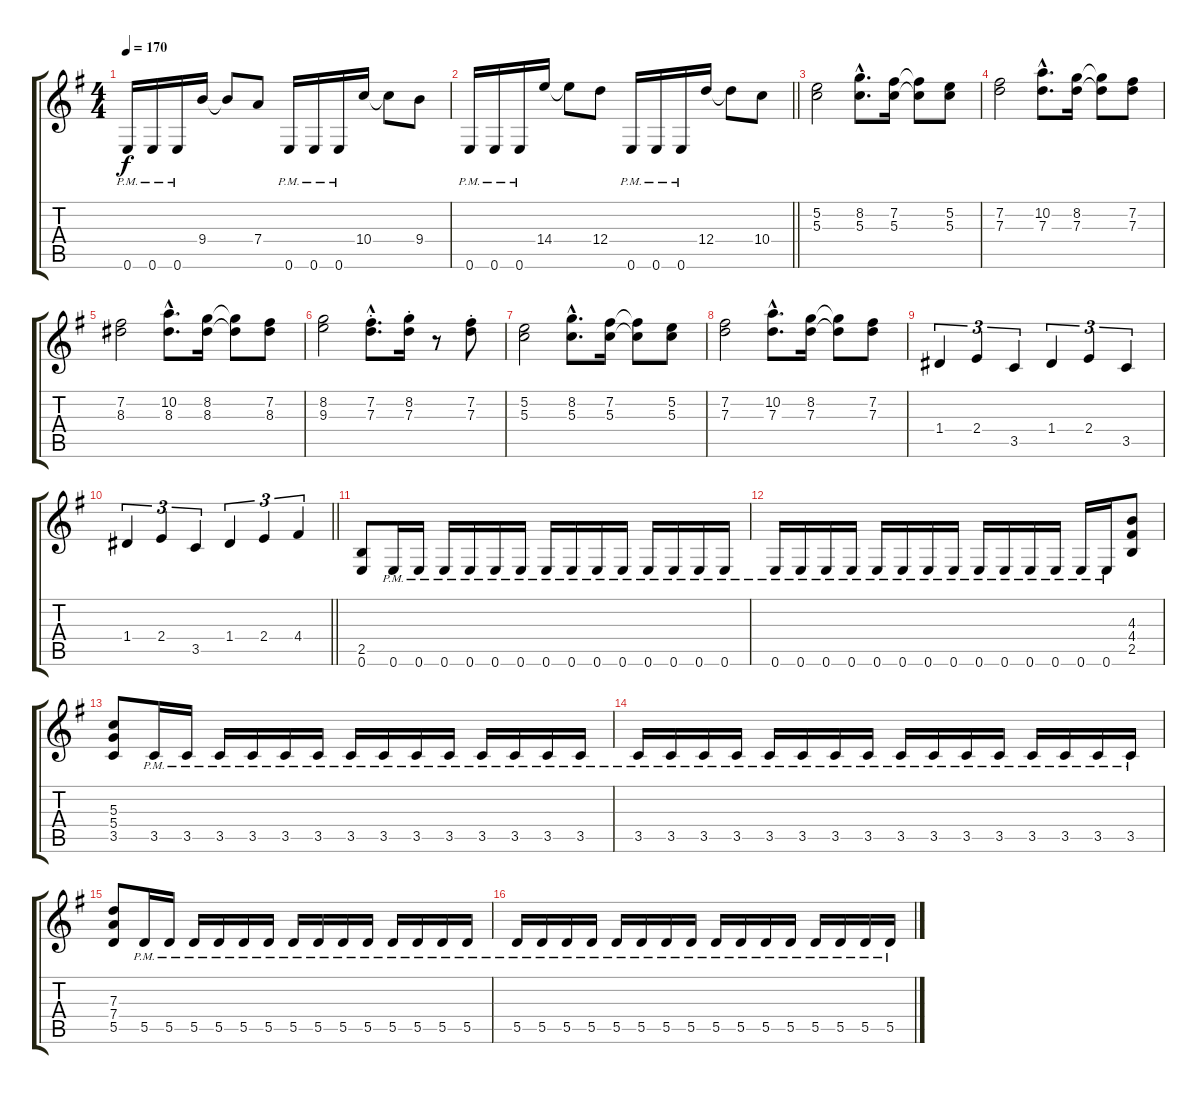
\track "" {instrument distortionguitar}
\staff {score tabs}
\tuning (E4 B3 G3 D3 A2 E2) {hide}
\ts (4 4)
\tempo 170
\clef g2
\ks g
0.6{pm}.16{dy f} 0.6{pm}.16 0.6{pm}.16 9.4.16 9.4{t}.8 7.4.8 0.6{pm}.16 0.6{pm}.16 0.6{pm}.16 10.4.16 10.4{t}.8 9.4.8 |
\barLineRight lightlight
0.6{pm}.16 0.6{pm}.16 0.6{pm}.16 14.4.16 14.4{t}.8 12.4.8 0.6{pm}.16 0.6{pm}.16 0.6{pm}.16 12.4.16 12.4{t}.8 10.4.8 |
(5.2 5.3).2 (8.2{hac} 5.3{hac}).8{d} (7.2 5.3).16 (7.2{t} 5.3{t}).8 (5.2 5.3).8 |
(7.2 7.3).2 (10.2{hac} 7.3{hac}).8{d} (8.2 7.3).16 (8.2{t} 7.3{t}).8 (7.2 7.3).8 |
(7.2 8.3).2 (10.2{hac} 8.3{hac}).8{d} (8.2 8.3).16 (8.2{t} 8.3{t}).8 (7.2 8.3).8 |
(8.2 9.3).2 (7.2{hac st} 7.3{hac st}).8{d} (8.2{st} 7.3{st}).16 r.8 (7.2{st} 7.3{st}).8 |
(5.2 5.3).2 (8.2{hac} 5.3{hac}).8{d} (7.2 5.3).16 (7.2{t} 5.3{t}).8 (5.2 5.3).8 |
(7.2 7.3).2 (10.2{hac} 7.3{hac}).8{d} (8.2 7.3).16 (8.2{t} 7.3{t}).8 (7.2 7.3).8 |
1.4.4{tu (3 2)} 2.4.4{tu (3 2)} 3.5.4{tu (3 2)} 1.4.4{tu (3 2)} 2.4.4{tu (3 2)} 3.5.4{tu (3 2)} |
\barLineRight lightlight
1.4.4{tu (3 2)} 2.4.4{tu (3 2)} 3.5.4{tu (3 2)} 1.4.4{tu (3 2)} 2.4.4{tu (3 2)} 4.4.4{tu (3 2)} |
(2.5 0.6).8 0.6{pm}.16 0.6{pm}.16 0.6{pm}.16 0.6{pm}.16 0.6{pm}.16 0.6{pm}.16 0.6{pm}.16 0.6{pm}.16 0.6{pm}.16 0.6{pm}.16 0.6{pm}.16 0.6{pm}.16 0.6{pm}.16 0.6{pm}.16 |
0.6{pm}.16 0.6{pm}.16 0.6{pm}.16 0.6{pm}.16 0.6{pm}.16 0.6{pm}.16 0.6{pm}.16 0.6{pm}.16 0.6{pm}.16 0.6{pm}.16 0.6{pm}.16 0.6{pm}.16 0.6{pm}.16 0.6{pm}.16 (4.3 4.4 2.5).8 |
(5.3 5.4 3.5).8 3.5{pm}.16 3.5{pm}.16 3.5{pm}.16 3.5{pm}.16 3.5{pm}.16 3.5{pm}.16 3.5{pm}.16 3.5{pm}.16 3.5{pm}.16 3.5{pm}.16 3.5{pm}.16 3.5{pm}.16 3.5{pm}.16 3.5{pm}.16 |
3.5{pm}.16 3.5{pm}.16 3.5{pm}.16 3.5{pm}.16 3.5{pm}.16 3.5{pm}.16 3.5{pm}.16 3.5{pm}.16 3.5{pm}.16 3.5{pm}.16 3.5{pm}.16 3.5{pm}.16 3.5{pm}.16 3.5{pm}.16 3.5{pm}.16 3.5{pm}.16 |
(7.3 7.4 5.5).8 5.5{pm}.16 5.5{pm}.16 5.5{pm}.16 5.5{pm}.16 5.5{pm}.16 5.5{pm}.16 5.5{pm}.16 5.5{pm}.16 5.5{pm}.16 5.5{pm}.16 5.5{pm}.16 5.5{pm}.16 5.5{pm}.16 5.5{pm}.16 |
5.5{pm}.16 5.5{pm}.16 5.5{pm}.16 5.5{pm}.16 5.5{pm}.16 5.5{pm}.16 5.5{pm}.16 5.5{pm}.16 5.5{pm}.16 5.5{pm}.16 5.5{pm}.16 5.5{pm}.16 5.5{pm}.16 5.5{pm}.16 5.5{pm}.16 5.5{pm}.16
